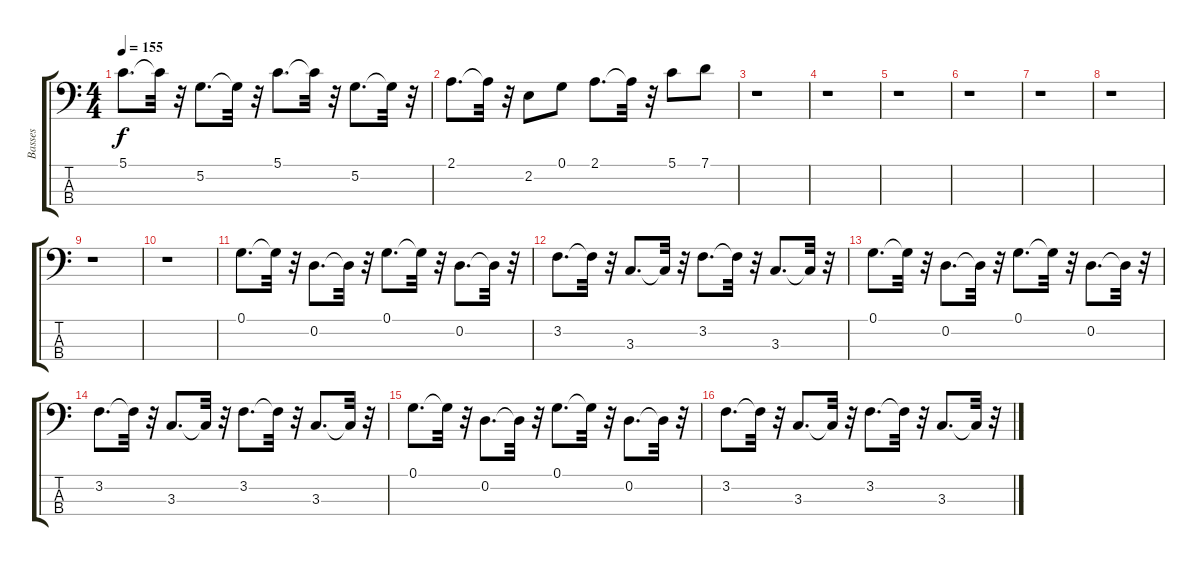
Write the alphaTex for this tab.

\track ("Basses" "Basses") {instrument acousticbass}
\staff {score tabs}
\tuning (G2 D2 A1 E1) {hide}
\ts (4 4)
\tempo 155
\clef f4
\ks c
5.1.8{d dy f} 5.1{t}.32 r.32 5.2.8{d} 5.2{t}.32 r.32 5.1.8{d} 5.1{t}.32 r.32 5.2.8{d} 5.2{t}.32 r.32 |
2.1.8{d} 2.1{t}.32 r.32 2.2.8 0.1.8 2.1.8{d} 2.1{t}.32 r.32 5.1.8 7.1.8 |
r.1 |
r.1 |
r.1 |
r.1 |
r.1 |
r.1 |
r.1 |
r.1 |
0.1.8{d} 0.1{t}.32 r.32 0.2.8{d} 0.2{t}.32 r.32 0.1.8{d} 0.1{t}.32 r.32 0.2.8{d} 0.2{t}.32 r.32 |
3.2.8{d} 3.2{t}.32 r.32 3.3.8{d} 3.3{t}.32 r.32 3.2.8{d} 3.2{t}.32 r.32 3.3.8{d} 3.3{t}.32 r.32 |
0.1.8{d} 0.1{t}.32 r.32 0.2.8{d} 0.2{t}.32 r.32 0.1.8{d} 0.1{t}.32 r.32 0.2.8{d} 0.2{t}.32 r.32 |
3.2.8{d} 3.2{t}.32 r.32 3.3.8{d} 3.3{t}.32 r.32 3.2.8{d} 3.2{t}.32 r.32 3.3.8{d} 3.3{t}.32 r.32 |
0.1.8{d} 0.1{t}.32 r.32 0.2.8{d} 0.2{t}.32 r.32 0.1.8{d} 0.1{t}.32 r.32 0.2.8{d} 0.2{t}.32 r.32 |
3.2.8{d} 3.2{t}.32 r.32 3.3.8{d} 3.3{t}.32 r.32 3.2.8{d} 3.2{t}.32 r.32 3.3.8{d} 3.3{t}.32 r.32
